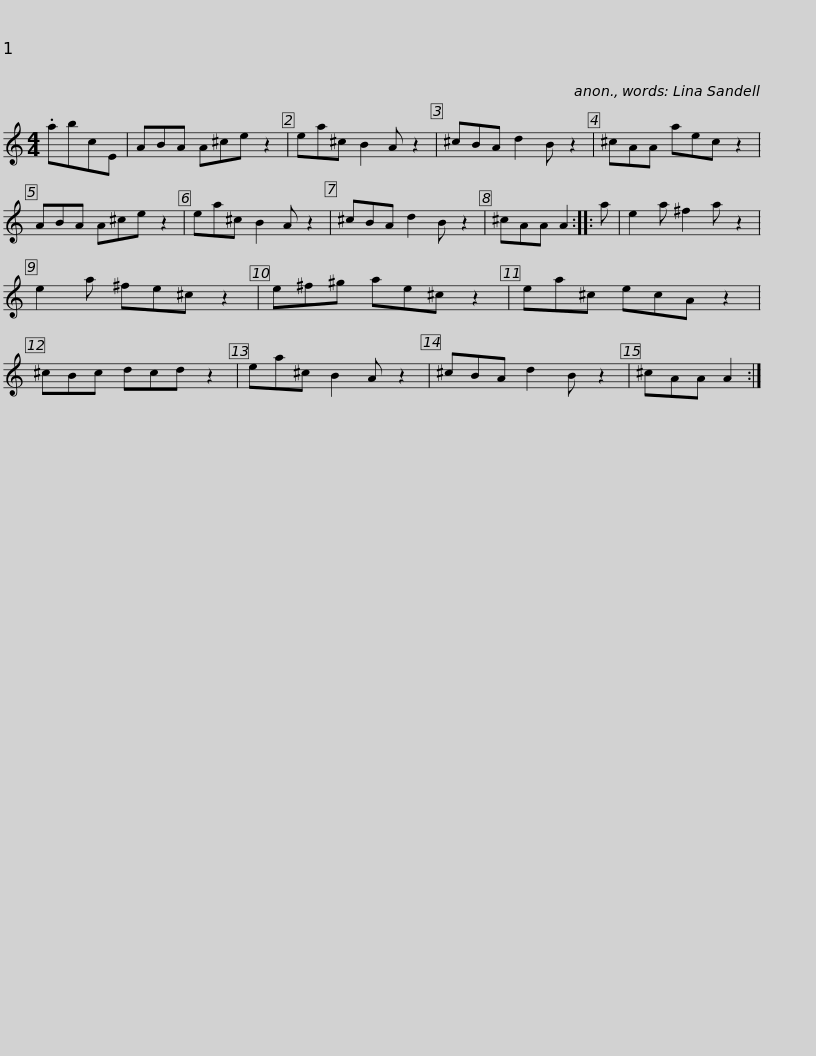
X:1
L:1/8
M:4/4
I:linebreak $
K:C
V:1 treble
V:1
 .abcE | ABA A^ce z2 | ea^c B2 A z2 | ^cBA d2 B z2 | ^cAA aec z2 | %5
 ABA A^ce z2 |$ ea^c B2 A z2 | ^cBA d2 B z2 | ^cAA A2 :: a | %10
 e2 a ^f2 a z2 | e2 a ^fe^c z2 | e^f^g ae^c z2 |$ ea^c ecA z2 | ^cBc dcd z2 | %15
 ea^c B2 A z2 | ^cBA d2 B z2 | ^cAA A2 :| %18
